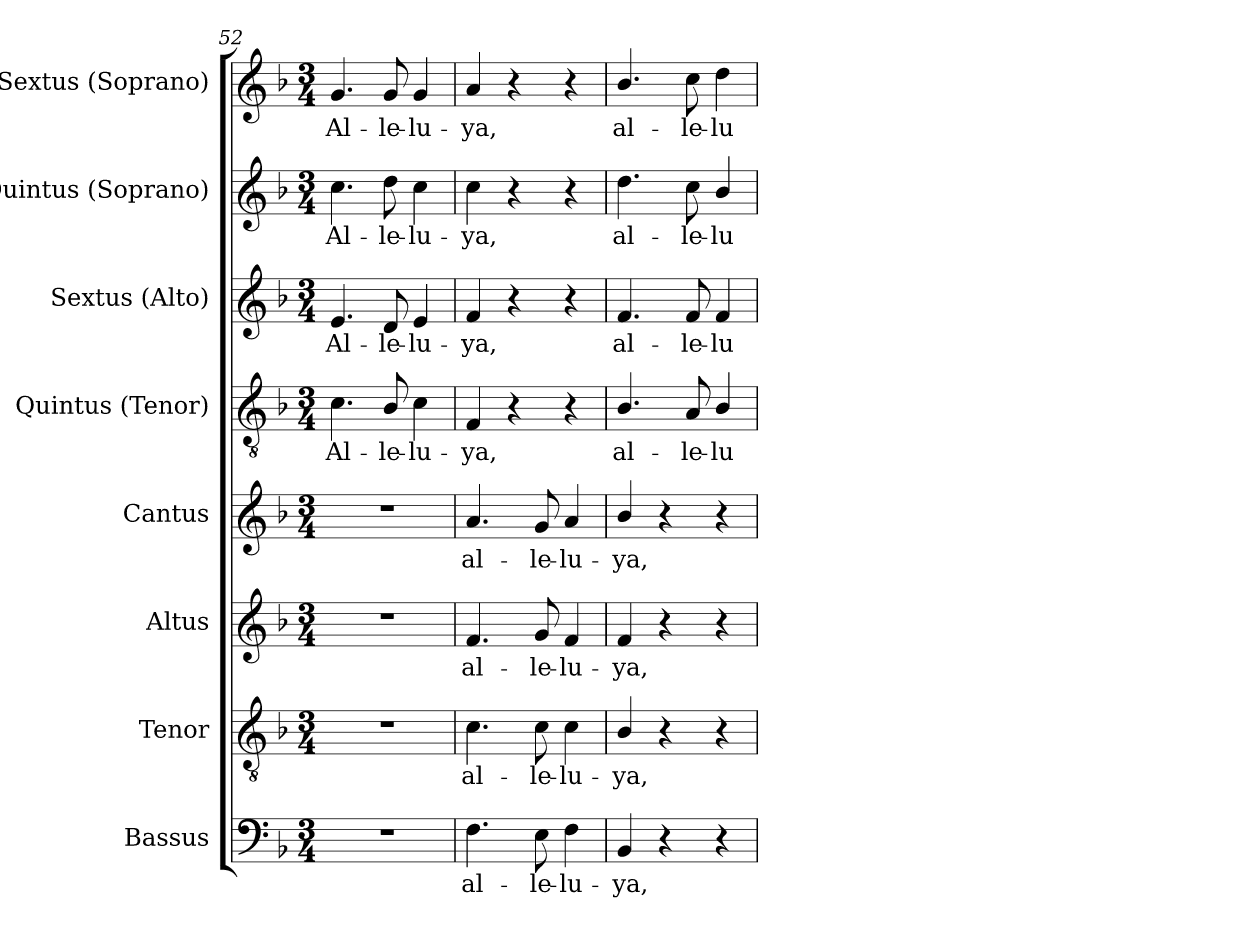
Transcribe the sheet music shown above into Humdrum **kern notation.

**kern	**text	**kern	**text	**kern	**text	**kern	**text	**kern	**text	**kern	**text	**kern	**text	**kern	**text
*part8	*part8	*part7	*part7	*part6	*part6	*part5	*part5	*part4	*part4	*part3	*part3	*part2	*part2	*part1	*part1
*staff8	*staff8	*staff7	*staff7	*staff6	*staff6	*staff5	*staff5	*staff4	*staff4	*staff3	*staff3	*staff2	*staff2	*staff1	*staff1
*I"Bassus	*	*I"Tenor	*	*I"Altus	*	*I"Cantus	*	*I"Quintus (Tenor)	*	*I"Sextus (Alto)	*	*I"Quintus (Soprano)	*	*I"Sextus (Soprano)	*
*I'B.	*	*I'T.	*	*I'A.	*	*I'S.	*	*I'T.	*	*I'A.	*	*I'S.	*	*I'S.	*
!!LO:LB:g=z
*clefF4	*	*clefGv2	*	*clefG2	*	*clefG2	*	*clefGv2	*	*clefG2	*	*clefG2	*	*clefG2	*
*	*	*ITrd7c12	*	*	*	*	*	*ITrd7c12	*	*	*	*	*	*	*
*k[b-]	*	*k[b-]	*	*k[b-]	*	*k[b-]	*	*k[b-]	*	*k[b-]	*	*k[b-]	*	*k[b-]	*
*F:	*	*F:	*	*F:	*	*F:	*	*F:	*	*F:	*	*F:	*	*F:	*
*M3/4	*	*M3/4	*	*M3/4	*	*M3/4	*	*M3/4	*	*M3/4	*	*M3/4	*	*M3/4	*
=52	=52	=52	=52	=52	=52	=52	=52	=52	=52	=52	=52	=52	=52	=52	=52
!LO:N:vis=1	!	!LO:N:vis=1	!	!LO:N:vis=1	!	!LO:N:vis=1	!	!	!	!	!	!	!	!	!
!	!	!	!	!	!	!	!	!	!LO:LY:b:color=#000000	!	!	!	!	!	!
!	!	!	!	!	!	!	!	!	!	!	!LO:LY:b:color=#000000	!	!	!	!
!	!	!	!	!	!	!	!	!	!	!	!	!	!LO:LY:b:color=#000000	!	!
!	!	!	!	!	!	!	!	!	!	!	!	!	!	!	!LO:LY:b:color=#000000
2.r	.	2.r	.	2.r	.	2.r	.	4.Ci\	Al-	4.ei/	Al-	4.cci\	Al-	4.gi/	Al-
!	!	!	!	!	!	!	!	!	!LO:LY:b:color=#000000	!	!	!	!	!	!
!	!	!	!	!	!	!	!	!	!	!	!LO:LY:b:color=#000000	!	!	!	!
!	!	!	!	!	!	!	!	!	!	!	!	!	!LO:LY:b:color=#000000	!	!
!	!	!	!	!	!	!	!	!	!	!	!	!	!	!	!LO:LY:b:color=#000000
.	.	.	.	.	.	.	.	8BB-i/	-le-	8di/	-le-	8ddi\	-le-	8gi/	-le-
!	!	!	!	!	!	!	!	!	!LO:LY:b:color=#000000	!	!	!	!	!	!
!	!	!	!	!	!	!	!	!	!	!	!LO:LY:b:color=#000000	!	!	!	!
!	!	!	!	!	!	!	!	!	!	!	!	!	!LO:LY:b:color=#000000	!	!
!	!	!	!	!	!	!	!	!	!	!	!	!	!	!	!LO:LY:b:color=#000000
.	.	.	.	.	.	.	.	4Ci\	-lu-	4ei/	-lu-	4cci\	-lu-	4gi/	-lu-
=53	=53	=53	=53	=53	=53	=53	=53	=53	=53	=53	=53	=53	=53	=53	=53
!	!LO:LY:b:color=#000000	!	!	!	!	!	!	!	!	!	!	!	!	!	!
!	!	!	!LO:LY:b:color=#000000	!	!	!	!	!	!	!	!	!	!	!	!
!	!	!	!	!	!LO:LY:b:color=#000000	!	!	!	!	!	!	!	!	!	!
!	!	!	!	!	!	!	!LO:LY:b:color=#000000	!	!	!	!	!	!	!	!
!	!	!	!	!	!	!	!	!	!LO:LY:b:color=#000000	!	!	!	!	!	!
!	!	!	!	!	!	!	!	!	!	!	!LO:LY:b:color=#000000	!	!	!	!
!	!	!	!	!	!	!	!	!	!	!	!	!	!LO:LY:b:color=#000000	!	!
!	!	!	!	!	!	!	!	!	!	!	!	!	!	!	!LO:LY:b:color=#000000
4.Fi\	al-	4.Ci\	al-	4.fi/	al-	4.ai/	al-	4FFi/	-ya,	4fi/	-ya,	4cci\	-ya,	4ai/	-ya,
.	.	.	.	.	.	.	.	4r	.	4r	.	4r	.	4r	.
!	!LO:LY:b:color=#000000	!	!	!	!	!	!	!	!	!	!	!	!	!	!
!	!	!	!LO:LY:b:color=#000000	!	!	!	!	!	!	!	!	!	!	!	!
!	!	!	!	!	!LO:LY:b:color=#000000	!	!	!	!	!	!	!	!	!	!
!	!	!	!	!	!	!	!LO:LY:b:color=#000000	!	!	!	!	!	!	!	!
8Ei\	-le-	8Ci\	-le-	8gi/	-le-	8gi/	-le-	.	.	.	.	.	.	.	.
!	!LO:LY:b:color=#000000	!	!	!	!	!	!	!	!	!	!	!	!	!	!
!	!	!	!LO:LY:b:color=#000000	!	!	!	!	!	!	!	!	!	!	!	!
!	!	!	!	!	!LO:LY:b:color=#000000	!	!	!	!	!	!	!	!	!	!
!	!	!	!	!	!	!	!LO:LY:b:color=#000000	!	!	!	!	!	!	!	!
4Fi\	-lu-	4Ci\	-lu-	4fi/	-lu-	4ai/	-lu-	4r	.	4r	.	4r	.	4r	.
=54	=54	=54	=54	=54	=54	=54	=54	=54	=54	=54	=54	=54	=54	=54	=54
!	!LO:LY:b:color=#000000	!	!	!	!	!	!	!	!	!	!	!	!	!	!
!	!	!	!LO:LY:b:color=#000000	!	!	!	!	!	!	!	!	!	!	!	!
!	!	!	!	!	!LO:LY:b:color=#000000	!	!	!	!	!	!	!	!	!	!
!	!	!	!	!	!	!	!LO:LY:b:color=#000000	!	!	!	!	!	!	!	!
!	!	!	!	!	!	!	!	!	!LO:LY:b:color=#000000	!	!	!	!	!	!
!	!	!	!	!	!	!	!	!	!	!	!LO:LY:b:color=#000000	!	!	!	!
!	!	!	!	!	!	!	!	!	!	!	!	!	!LO:LY:b:color=#000000	!	!
!	!	!	!	!	!	!	!	!	!	!	!	!	!	!	!LO:LY:b:color=#000000
4BB-i/	-ya,	4BB-i/	-ya,	4fi/	-ya,	4b-i/	-ya,	4.BB-i/	al-	4.fi/	al-	4.ddi\	al-	4.b-i/	al-
4r	.	4r	.	4r	.	4r	.	.	.	.	.	.	.	.	.
!	!	!	!	!	!	!	!	!	!LO:LY:b:color=#000000	!	!	!	!	!	!
!	!	!	!	!	!	!	!	!	!	!	!LO:LY:b:color=#000000	!	!	!	!
!	!	!	!	!	!	!	!	!	!	!	!	!	!LO:LY:b:color=#000000	!	!
!	!	!	!	!	!	!	!	!	!	!	!	!	!	!	!LO:LY:b:color=#000000
.	.	.	.	.	.	.	.	8AAi/	-le-	8fi/	-le-	8cci\	-le-	8cci\	-le-
!	!	!	!	!	!	!	!	!	!LO:LY:b:color=#000000	!	!	!	!	!	!
!	!	!	!	!	!	!	!	!	!	!	!LO:LY:b:color=#000000	!	!	!	!
!	!	!	!	!	!	!	!	!	!	!	!	!	!LO:LY:b:color=#000000	!	!
!	!	!	!	!	!	!	!	!	!	!	!	!	!	!	!LO:LY:b:color=#000000
4r	.	4r	.	4r	.	4r	.	4BB-i/	-lu-	4fi/	-lu-	4b-i/	-lu-	4ddi\	-lu-
=	=	=	=	=	=	=	=	=	=	=	=	=	=	=	=
*-	*-	*-	*-	*-	*-	*-	*-	*-	*-	*-	*-	*-	*-	*-	*-
